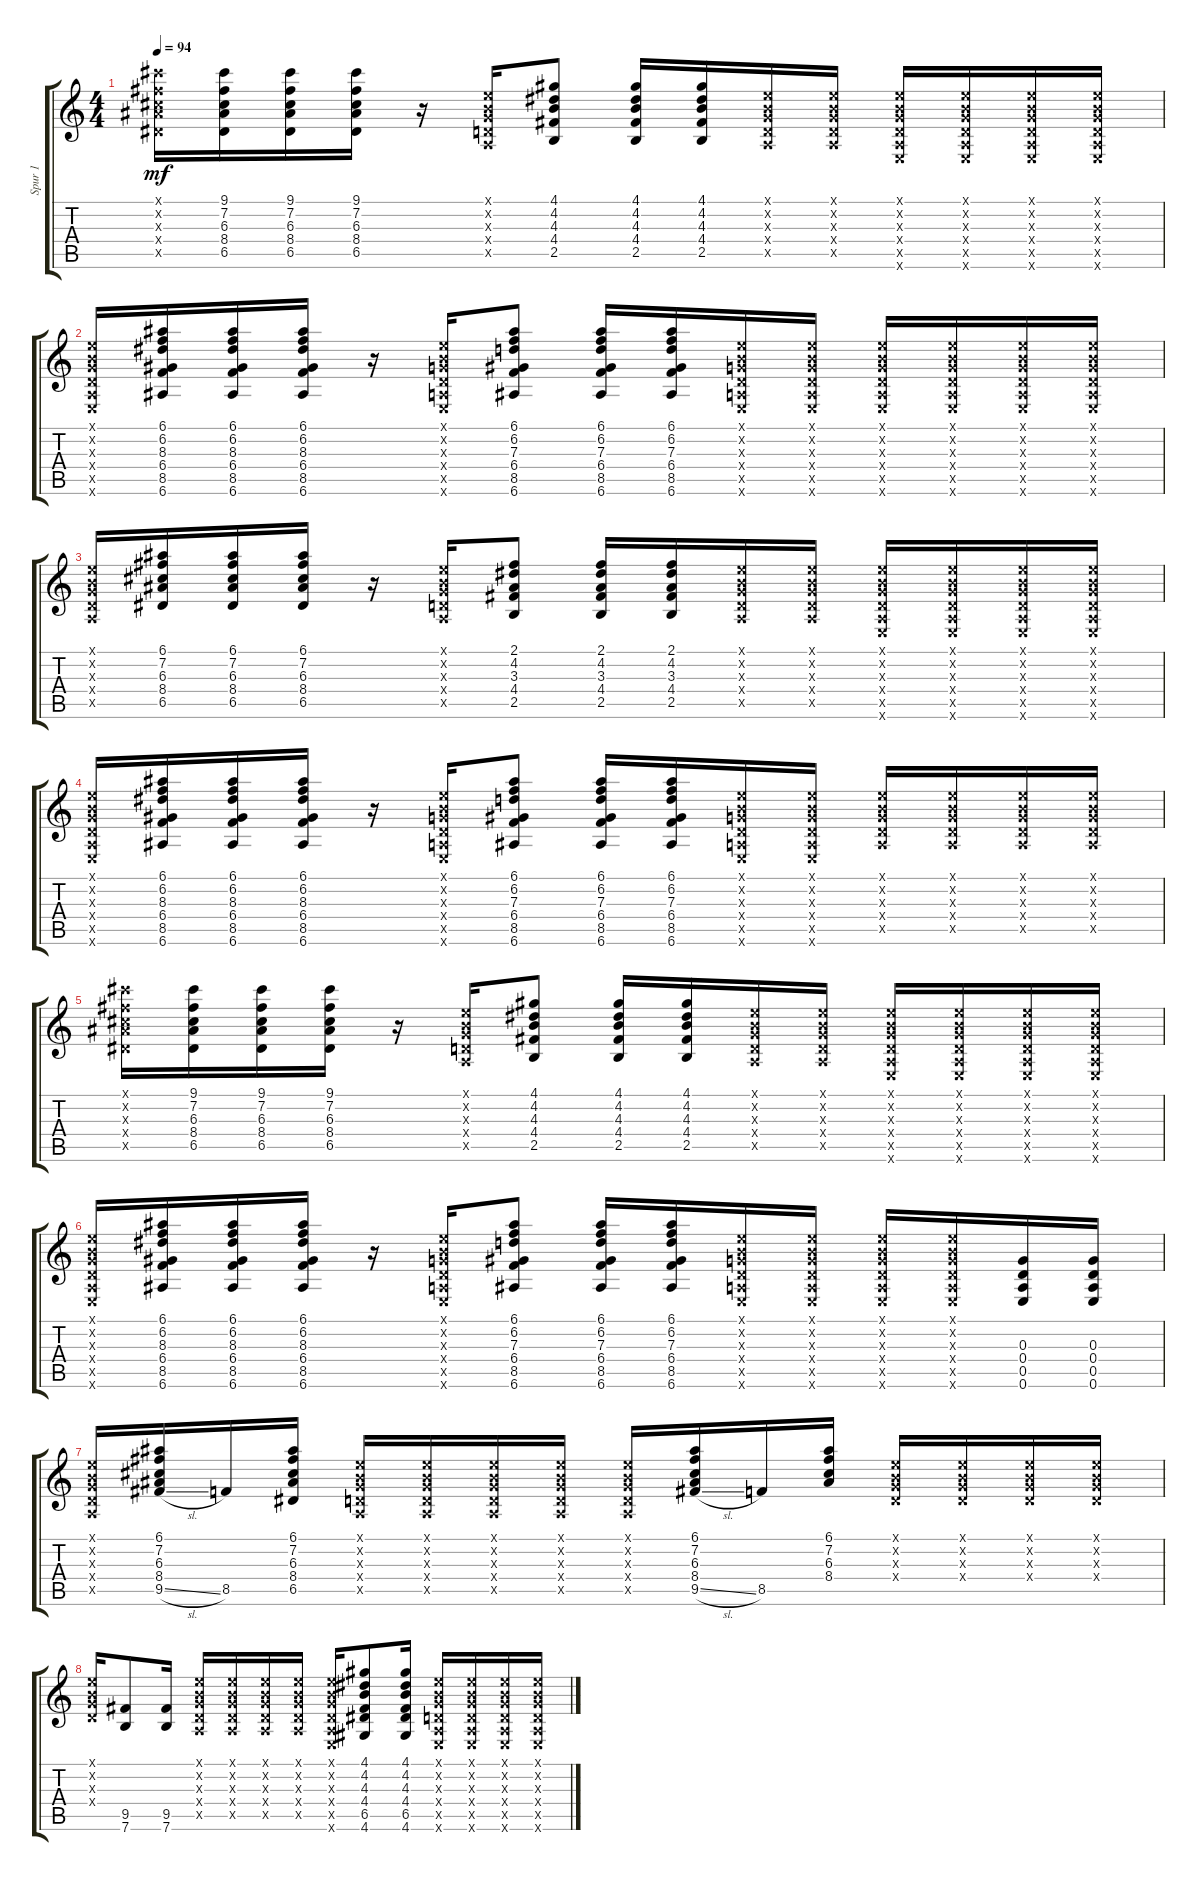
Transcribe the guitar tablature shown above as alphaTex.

\track ("Spur 1" "Spur 1") {instrument distortionguitar}
\staff {score tabs}
\tuning (E4 B3 G3 D3 A2 E2) {hide}
\ts (4 4)
\tempo 94
\clef g2
\ks c
(9.1{x} 7.2{x} 6.3{x} 8.4{x} 6.5{x}).16{dy mf} (9.1 7.2 6.3 8.4 6.5).16 (9.1 7.2 6.3 8.4 6.5).16 (9.1 7.2 6.3 8.4 6.5).16 r.16 (0.1{x} 0.2{x} 0.3{x} 0.4{x} 0.5{x}).16 (4.1 4.2 4.3 4.4 2.5).8 (4.1 4.2 4.3 4.4 2.5).16 (4.1 4.2 4.3 4.4 2.5).16 (0.1{x} 0.2{x} 0.3{x} 0.4{x} 0.5{x}).16 (0.1{x} 0.2{x} 0.3{x} 0.4{x} 0.5{x}).16 (0.1{x} 0.2{x} 0.3{x} 0.4{x} 0.5{x} 0.6{x}).16 (0.1{x} 0.2{x} 0.3{x} 0.4{x} 0.5{x} 0.6{x}).16 (0.1{x} 0.2{x} 0.3{x} 0.4{x} 0.5{x} 0.6{x}).16 (0.1{x} 0.2{x} 0.3{x} 0.4{x} 0.5{x} 0.6{x}).16 |
(0.1{x} 0.2{x} 0.3{x} 0.4{x} 0.5{x} 0.6{x}).16 (6.1 6.2 8.3 6.4 8.5 6.6).16 (6.1 6.2 8.3 6.4 8.5 6.6).16 (6.1 6.2 8.3 6.4 8.5 6.6).16 r.16 (0.1{x} 0.2{x} 0.3{x} 0.4{x} 0.5{x} 0.6{x}).16 (6.1 6.2 7.3 6.4 8.5 6.6).8 (6.1 6.2 7.3 6.4 8.5 6.6).16 (6.1 6.2 7.3 6.4 8.5 6.6).16 (0.1{x} 0.2{x} 0.3{x} 0.4{x} 0.5{x} 0.6{x}).16 (0.1{x} 0.2{x} 0.3{x} 0.4{x} 0.5{x} 0.6{x}).16 (0.1{x} 0.2{x} 0.3{x} 0.4{x} 0.5{x} 0.6{x}).16 (0.1{x} 0.2{x} 0.3{x} 0.4{x} 0.5{x} 0.6{x}).16 (0.1{x} 0.2{x} 0.3{x} 0.4{x} 0.5{x} 0.6{x}).16 (0.1{x} 0.2{x} 0.3{x} 0.4{x} 0.5{x} 0.6{x}).16 |
(0.1{x} 0.2{x} 0.3{x} 0.4{x} 0.5{x}).16 (6.1 7.2 6.3 8.4 6.5).16 (6.1 7.2 6.3 8.4 6.5).16 (6.1 7.2 6.3 8.4 6.5).16 r.16 (0.1{x} 0.2{x} 0.3{x} 0.4{x} 0.5{x}).16 (2.1 4.2 3.3 4.4 2.5).8 (2.1 4.2 3.3 4.4 2.5).16 (2.1 4.2 3.3 4.4 2.5).16 (0.1{x} 0.2{x} 0.3{x} 0.4{x} 0.5{x}).16 (0.1{x} 0.2{x} 0.3{x} 0.4{x} 0.5{x}).16 (0.1{x} 0.2{x} 0.3{x} 0.4{x} 0.5{x} 0.6{x}).16 (0.1{x} 0.2{x} 0.3{x} 0.4{x} 0.5{x} 0.6{x}).16 (0.1{x} 0.2{x} 0.3{x} 0.4{x} 0.5{x} 0.6{x}).16 (0.1{x} 0.2{x} 0.3{x} 0.4{x} 0.5{x} 0.6{x}).16 |
(0.1{x} 0.2{x} 0.3{x} 0.4{x} 0.5{x} 0.6{x}).16 (6.1 6.2 8.3 6.4 8.5 6.6).16 (6.1 6.2 8.3 6.4 8.5 6.6).16 (6.1 6.2 8.3 6.4 8.5 6.6).16 r.16 (0.1{x} 0.2{x} 0.3{x} 0.4{x} 0.5{x} 0.6{x}).16 (6.1 6.2 7.3 6.4 8.5 6.6).8 (6.1 6.2 7.3 6.4 8.5 6.6).16 (6.1 6.2 7.3 6.4 8.5 6.6).16 (0.1{x} 0.2{x} 0.3{x} 0.4{x} 0.5{x} 0.6{x}).16 (0.1{x} 0.2{x} 0.3{x} 0.4{x} 0.5{x} 0.6{x}).16 (0.1{x} 0.2{x} 0.3{x} 0.4{x} 0.5{x}).16 (0.1{x} 0.2{x} 0.3{x} 0.4{x} 0.5{x}).16 (0.1{x} 0.2{x} 0.3{x} 0.4{x} 0.5{x}).16 (0.1{x} 0.2{x} 0.3{x} 0.4{x} 0.5{x}).16 |
(9.1{x} 7.2{x} 6.3{x} 8.4{x} 6.5{x}).16 (9.1 7.2 6.3 8.4 6.5).16 (9.1 7.2 6.3 8.4 6.5).16 (9.1 7.2 6.3 8.4 6.5).16 r.16 (0.1{x} 0.2{x} 0.3{x} 0.4{x} 0.5{x}).16 (4.1 4.2 4.3 4.4 2.5).8 (4.1 4.2 4.3 4.4 2.5).16 (4.1 4.2 4.3 4.4 2.5).16 (0.1{x} 0.2{x} 0.3{x} 0.4{x} 0.5{x}).16 (0.1{x} 0.2{x} 0.3{x} 0.4{x} 0.5{x}).16 (0.1{x} 0.2{x} 0.3{x} 0.4{x} 0.5{x} 0.6{x}).16 (0.1{x} 0.2{x} 0.3{x} 0.4{x} 0.5{x} 0.6{x}).16 (0.1{x} 0.2{x} 0.3{x} 0.4{x} 0.5{x} 0.6{x}).16 (0.1{x} 0.2{x} 0.3{x} 0.4{x} 0.5{x} 0.6{x}).16 |
(0.1{x} 0.2{x} 0.3{x} 0.4{x} 0.5{x} 0.6{x}).16 (6.1 6.2 8.3 6.4 8.5 6.6).16 (6.1 6.2 8.3 6.4 8.5 6.6).16 (6.1 6.2 8.3 6.4 8.5 6.6).16 r.16 (0.1{x} 0.2{x} 0.3{x} 0.4{x} 0.5{x} 0.6{x}).16 (6.1 6.2 7.3 6.4 8.5 6.6).8 (6.1 6.2 7.3 6.4 8.5 6.6).16 (6.1 6.2 7.3 6.4 8.5 6.6).16 (0.1{x} 0.2{x} 0.3{x} 0.4{x} 0.5{x} 0.6{x}).16 (0.1{x} 0.2{x} 0.3{x} 0.4{x} 0.5{x} 0.6{x}).16 (0.1{x} 0.2{x} 0.3{x} 0.4{x} 0.5{x} 0.6{x}).16 (0.1{x} 0.2{x} 0.3{x} 0.4{x} 0.5{x} 0.6{x}).16 (0.3 0.4 0.5 0.6).16 (0.3 0.4 0.5 0.6).16 |
(0.1{x} 0.2{x} 0.3{x} 0.4{x} 0.5{x}).16 (6.1 7.2 6.3 8.4 9.5{sl}).16 8.5.16 (6.1 7.2 6.3 8.4 6.5).16 (0.1{x} 0.2{x} 0.3{x} 0.4{x} 0.5{x}).16 (0.1{x} 0.2{x} 0.3{x} 0.4{x} 0.5{x}).16 (0.1{x} 0.2{x} 0.3{x} 0.4{x} 0.5{x}).16 (0.1{x} 0.2{x} 0.3{x} 0.4{x} 0.5{x}).16 (0.1{x} 0.2{x} 0.3{x} 0.4{x} 0.5{x}).16 (6.1 7.2 6.3 8.4 9.5{sl}).16 8.5.16 (6.1 7.2 6.3 8.4).16 (0.1{x} 0.2{x} 0.3{x} 0.4{x}).16 (0.1{x} 0.2{x} 0.3{x} 0.4{x}).16 (0.1{x} 0.2{x} 0.3{x} 0.4{x}).16 (0.1{x} 0.2{x} 0.3{x} 0.4{x}).16 |
(0.1{x} 0.2{x} 0.3{x} 0.4{x}).16 (9.5 7.6).8 (9.5 7.6).16 (0.1{x} 0.2{x} 0.3{x} 0.4{x} 0.5{x}).16 (0.1{x} 0.2{x} 0.3{x} 0.4{x} 0.5{x}).16 (0.1{x} 0.2{x} 0.3{x} 0.4{x} 0.5{x}).16 (0.1{x} 0.2{x} 0.3{x} 0.4{x} 0.5{x}).16 (0.1{x} 0.2{x} 0.3{x} 0.4{x} 0.5{x} 0.6{x}).16 (4.1 4.2 4.3 4.4 6.5 4.6).8 (4.1 4.2 4.3 4.4 6.5 4.6).16 (0.1{x} 0.2{x} 0.3{x} 0.4{x} 0.5{x} 0.6{x}).16 (0.1{x} 0.2{x} 0.3{x} 0.4{x} 0.5{x} 0.6{x}).16 (0.1{x} 0.2{x} 0.3{x} 0.4{x} 0.5{x} 0.6{x}).16 (0.1{x} 0.2{x} 0.3{x} 0.4{x} 0.5{x} 0.6{x}).16
